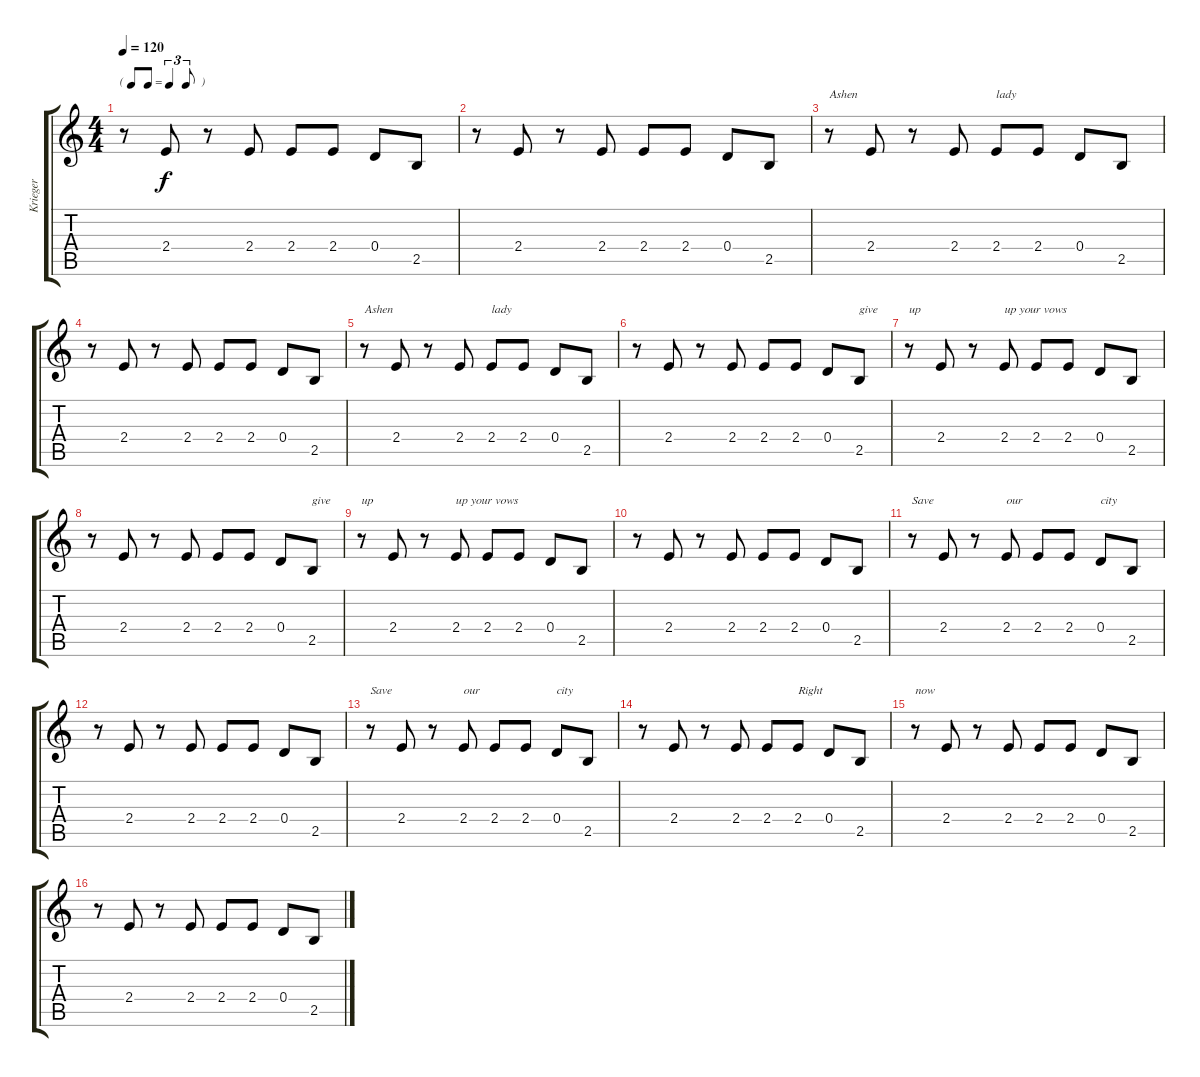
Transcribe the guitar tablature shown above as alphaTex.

\track ("Krieger" "Krieger") {instrument overdrivenguitar}
\staff {score tabs}
\tuning (E4 B3 G3 D3 A2 E2) {hide}
\ts (4 4)
\tf triplet8th
\tempo 120
\clef g2
\ks c
r.8{dy f} 2.4.8 r.8 2.4.8 2.4.8 2.4.8 0.4.8 2.5.8 |
r.8 2.4.8 r.8 2.4.8 2.4.8 2.4.8 0.4.8 2.5.8 |
r.8{txt "Ashen"} 2.4.8 r.8 2.4.8 2.4.8{txt "lady"} 2.4.8 0.4.8 2.5.8 |
r.8 2.4.8 r.8 2.4.8 2.4.8 2.4.8 0.4.8 2.5.8 |
r.8{txt "Ashen"} 2.4.8 r.8 2.4.8 2.4.8{txt "lady"} 2.4.8 0.4.8 2.5.8 |
r.8 2.4.8 r.8 2.4.8 2.4.8 2.4.8 0.4.8 2.5.8{txt "give"} |
r.8{txt "up"} 2.4.8 r.8 2.4.8{txt "up your vows"} 2.4.8 2.4.8 0.4.8 2.5.8 |
r.8 2.4.8 r.8 2.4.8 2.4.8 2.4.8 0.4.8 2.5.8{txt "give"} |
r.8{txt "up"} 2.4.8 r.8 2.4.8{txt "up your vows"} 2.4.8 2.4.8 0.4.8 2.5.8 |
r.8 2.4.8 r.8 2.4.8 2.4.8 2.4.8 0.4.8 2.5.8 |
r.8{txt "Save"} 2.4.8 r.8 2.4.8{txt "our"} 2.4.8 2.4.8 0.4.8{txt "city"} 2.5.8 |
r.8 2.4.8 r.8 2.4.8 2.4.8 2.4.8 0.4.8 2.5.8 |
r.8{txt "Save"} 2.4.8 r.8 2.4.8{txt "our"} 2.4.8 2.4.8 0.4.8{txt "city"} 2.5.8 |
r.8 2.4.8 r.8 2.4.8 2.4.8 2.4.8{txt "Right"} 0.4.8 2.5.8 |
r.8{txt "now"} 2.4.8 r.8 2.4.8 2.4.8 2.4.8 0.4.8 2.5.8 |
r.8 2.4.8 r.8 2.4.8 2.4.8 2.4.8 0.4.8 2.5.8
